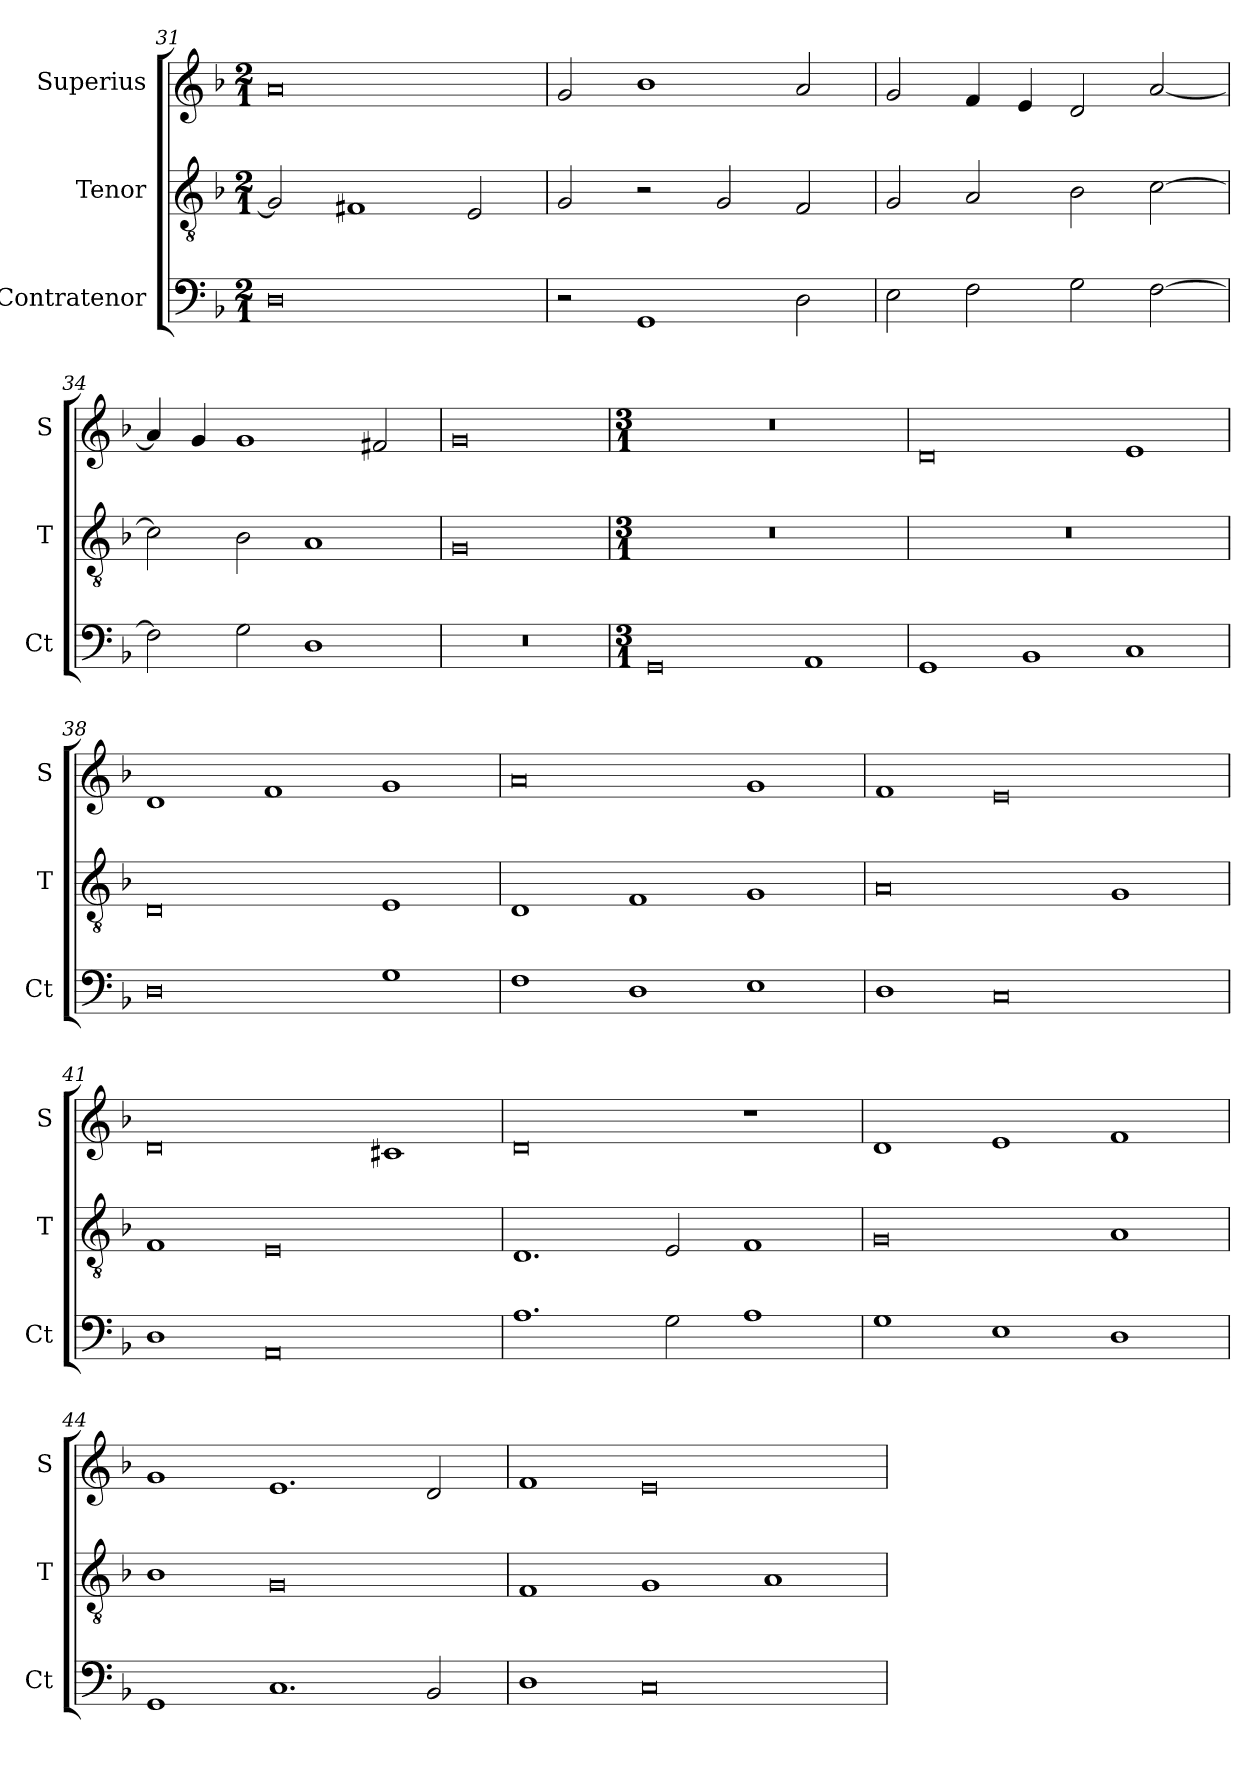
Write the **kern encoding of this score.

**kern	**kern	**kern
*part3	*part2	*part1
*staff3	*staff2	*staff1
*I"Contratenor	*I"Tenor	*I"Superius
*I'Ct	*I'T	*I'S
*clefF4	*clefGv2	*clefG2
*k[b-]	*k[b-]	*k[b-]
*M2/1	*M2/1	*M2/1
=31	=31	=31
0D	2G/]	0a
.	1F#X	.
.	2E/	.
=32	=32	=32
2r	2G/	2g/
1GG	2r	1b-
.	2G/	.
2D\	2F/	2a/
=33	=33	=33
2E\	2G/	2g/
2F\	2A/	4f/
.	.	4e/
2G\	2B-\	2d/
[2F\	[2c\	[2a/
=34	=34	=34
2F\]	2c\]	4a/]
.	.	4g/
2G\	2B-\	1g
1D	1A	.
.	.	2f#X/
=35	=35	=35
0r	0G	0g
=36	=36	=36
*M3/1	*M3/1	*M3/1
0GG	0.r	0.r
1AA	.	.
=37	=37	=37
1GG	0.r	0d
1BB-	.	.
1C	.	1e
=38	=38	=38
0D	0D	1d
.	.	1f
1G	1E	1g
=39	=39	=39
1F	1D	0a
1D	1F	.
1E	1G	1g
=40	=40	=40
1D	0A	1f
0C	.	0e
.	1G	.
=41	=41	=41
1D	1F	0d
0AA	0E	.
.	.	1c#X
=42	=42	=42
1.A	1.D	0d
2G\	2E/	.
1A	1F	1r
=43	=43	=43
1G	0G	1d
1E	.	1e
1D	1A	1f
=44	=44	=44
1GG	1B-	1g
1.C	0G	1.e
2BB-/	.	2d/
=45	=45	=45
1D	1F	1f
0C	1G	0e
.	1A	.
=	=	=
*-	*-	*-
